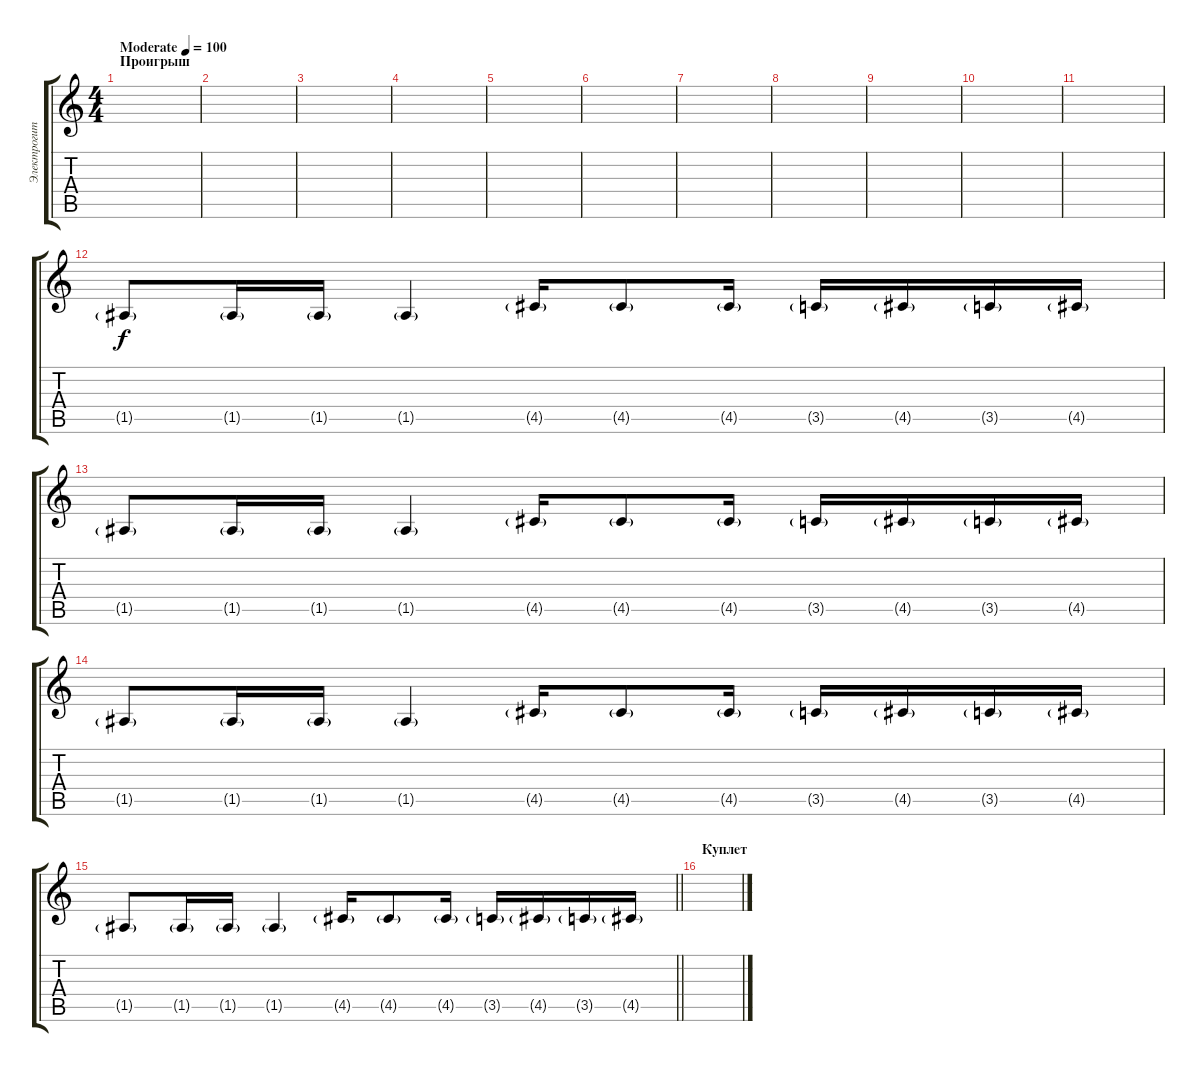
\track ("Электрогитара2" "Электрогит") {instrument overdrivenguitar}
\staff {score tabs}
\tuning (E4 B3 G3 D3 A2 E2) {hide}
\ts (4 4)
\section ("" "Проигрыш")
\tempo (100 "Moderate")
\clef g2
\ks c
|
|
|
|
|
|
|
|
|
|
|
1.5{g}.8 1.5{g}.16 1.5{g}.16 1.5{g}.4 4.5{g}.16 4.5{g}.8 4.5{g}.16 3.5{g}.16 4.5{g}.16 3.5{g}.16 4.5{g}.16 |
1.5{g}.8 1.5{g}.16 1.5{g}.16 1.5{g}.4 4.5{g}.16 4.5{g}.8 4.5{g}.16 3.5{g}.16 4.5{g}.16 3.5{g}.16 4.5{g}.16 |
1.5{g}.8 1.5{g}.16 1.5{g}.16 1.5{g}.4 4.5{g}.16 4.5{g}.8 4.5{g}.16 3.5{g}.16 4.5{g}.16 3.5{g}.16 4.5{g}.16 |
\barLineRight lightlight
1.5{g}.8 1.5{g}.16 1.5{g}.16 1.5{g}.4 4.5{g}.16 4.5{g}.8 4.5{g}.16 3.5{g}.16 4.5{g}.16 3.5{g}.16 4.5{g}.16 |
\section ("" "Куплет")
